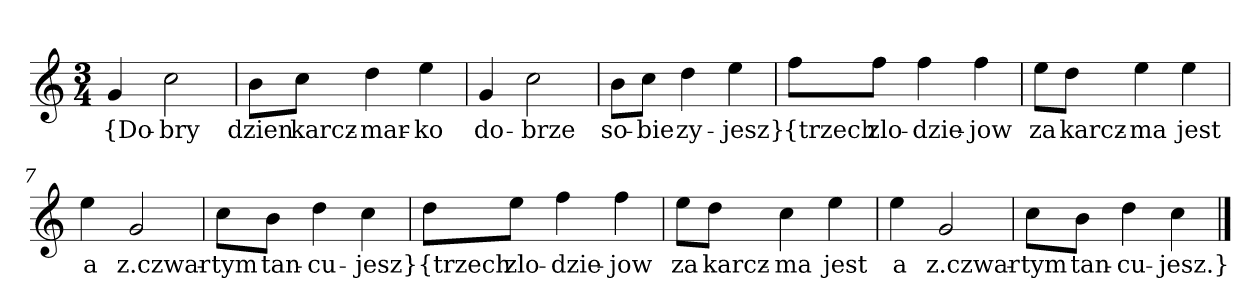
**kern	**text
*part1	*part1
*staff1	*staff1
*clefG2	*
*k[]	*
*C:	*
*M3/4	*
=	=
4g	{Do-
2cc	-bry
=2	=2
8b\L	dzien
8cc\J	karcz-
4dd	-mar-
4ee	-ko
=3	=3
4g	do-
2cc	-brze
=4	=4
8b\L	so-
8cc\J	-bie
4dd	zy-
4ee	-jesz}
=5y	=5y
8ff\L	{trzech
8ff\J	zlo-
4ff	-dzie-
4ff	-jow
=6	=6
8ee\L	za
8dd\J	karcz-
4ee	-ma
4ee	jest
=7	=7
4ee	a
2g	z.czwar-
=8	=8
8cc\L	-tym
8b\J	tan-
4dd	-cu-
4cc	-jesz}
=9y	=9y
8dd\L	{trzech
8ee\J	zlo-
4ff	-dzie-
4ff	-jow
=10	=10
8ee\L	za
8dd\J	karcz-
4cc	-ma
4ee	jest
=11	=11
4ee	a
2g	z.czwar-
=12	=12
8cc\L	-tym
8b\J	tan-
4dd	-cu-
4cc	-jesz.}
==	==
*-	*-
